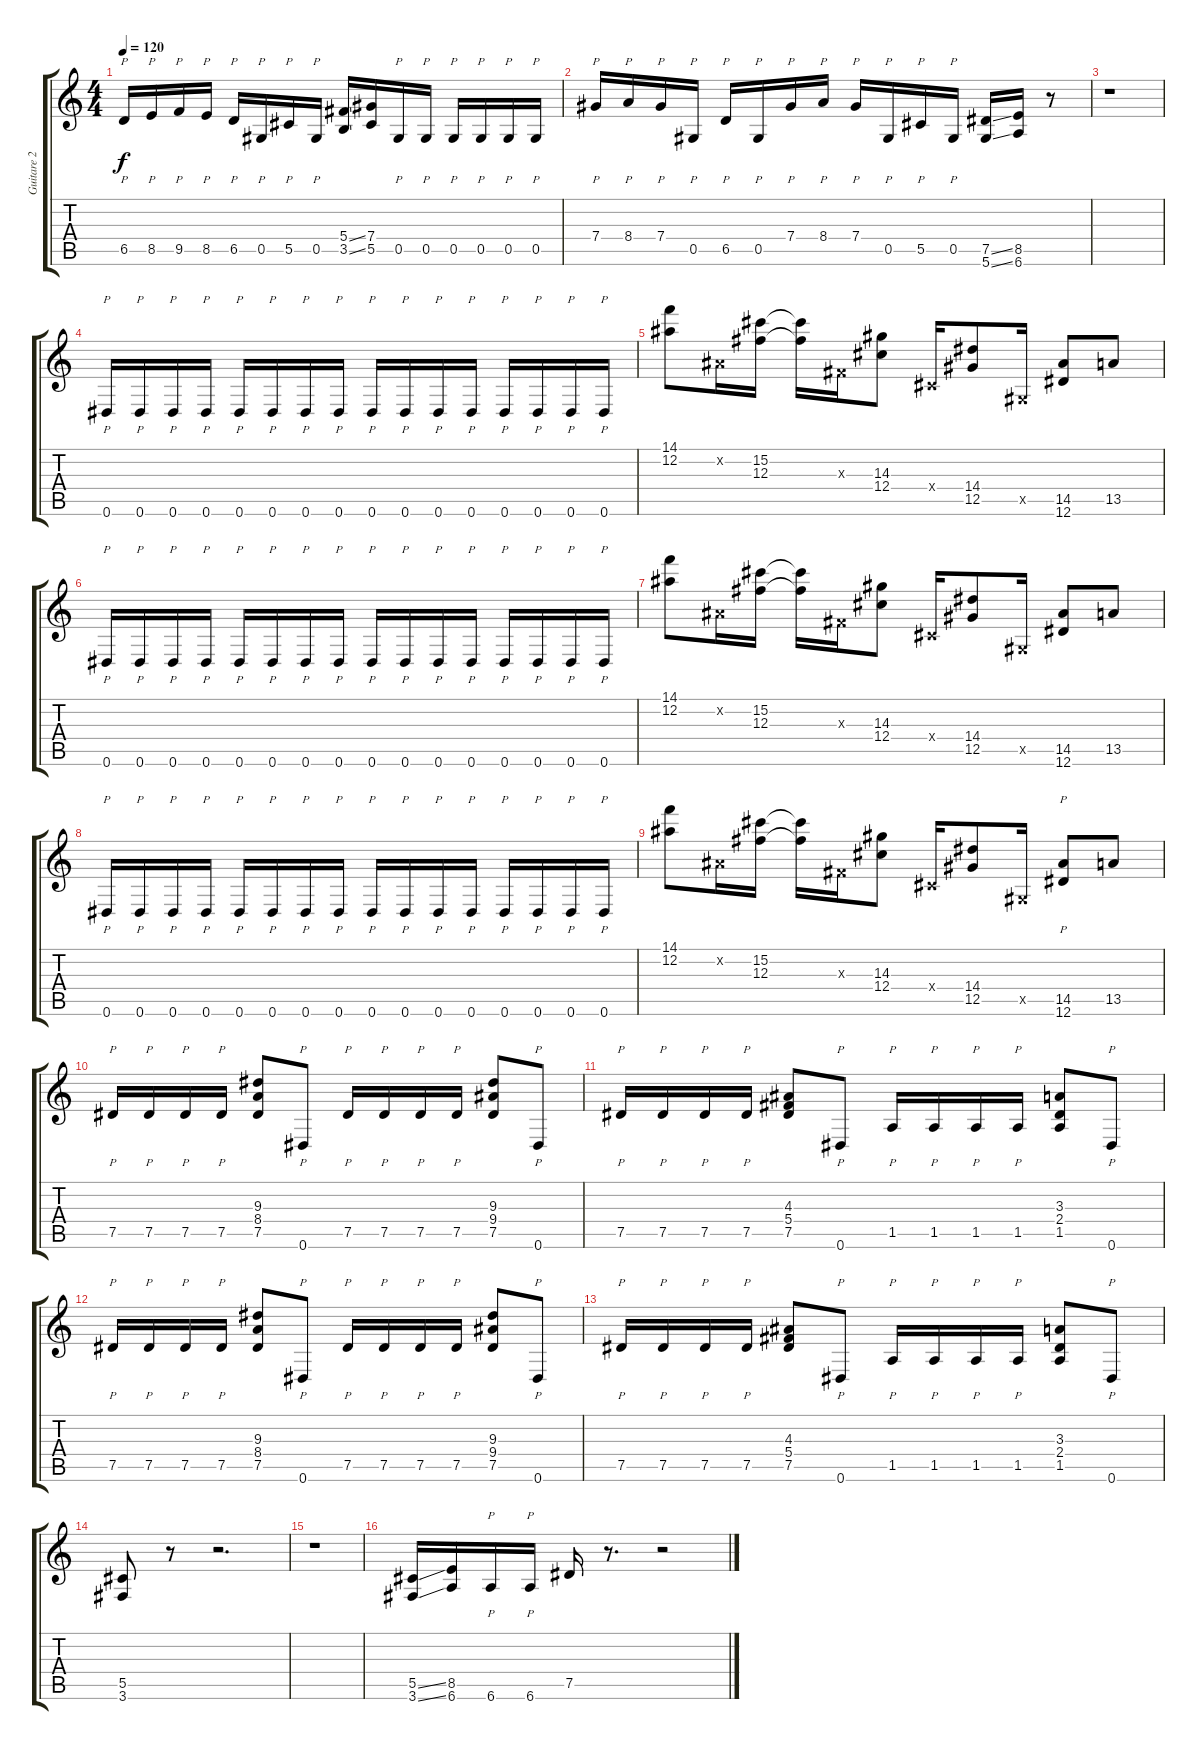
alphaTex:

\track ("Guitare 2" "Guitare 2") {instrument distortionguitar}
\staff {score tabs}
\tuning (Eb4 Bb3 Gb3 Db3 Ab2 Eb2) {hide}
\ts (4 4)
\tempo 120
\clef g2
\ks c
6.5.16{p dy f} 8.5.16{p} 9.5.16{p} 8.5.16{p} 6.5.16{p} 0.5.16{p} 5.5.16{p} 0.5.16{p} (5.4{ss} 3.5{ss}).16 (7.4 5.5).16 0.5.16{p} 0.5.16{p} 0.5.16{p} 0.5.16{p} 0.5.16{p} 0.5.16{p} |
7.4.16{p} 8.4.16{p} 7.4.16{p} 0.5.16{p} 6.5.16{p} 0.5.16{p} 7.4.16{p} 8.4.16{p} 7.4.16{p} 0.5.16{p} 5.5.16{p} 0.5.16{p} (7.5{ss} 5.6{ss}).16 (8.5 6.6).16 r.8 |
r.1 |
0.6.16{p} 0.6.16{p} 0.6.16{p} 0.6.16{p} 0.6.16{p} 0.6.16{p} 0.6.16{p} 0.6.16{p} 0.6.16{p} 0.6.16{p} 0.6.16{p} 0.6.16{p} 0.6.16{p} 0.6.16{p} 0.6.16{p} 0.6.16{p} |
(14.1 12.2).8 0.2{x}.16 (15.2 12.3).16 (15.2{t} 12.3{t}).16 0.3{x}.16 (14.3 12.4).8 0.4{x}.16 (14.4 12.5).8 0.5{x}.16 (14.5 12.6).8 13.5.8 |
0.6.16{p} 0.6.16{p} 0.6.16{p} 0.6.16{p} 0.6.16{p} 0.6.16{p} 0.6.16{p} 0.6.16{p} 0.6.16{p} 0.6.16{p} 0.6.16{p} 0.6.16{p} 0.6.16{p} 0.6.16{p} 0.6.16{p} 0.6.16{p} |
(14.1 12.2).8 0.2{x}.16 (15.2 12.3).16 (15.2{t} 12.3{t}).16 0.3{x}.16 (14.3 12.4).8 0.4{x}.16 (14.4 12.5).8 0.5{x}.16 (14.5 12.6).8 13.5.8 |
0.6.16{p} 0.6.16{p} 0.6.16{p} 0.6.16{p} 0.6.16{p} 0.6.16{p} 0.6.16{p} 0.6.16{p} 0.6.16{p} 0.6.16{p} 0.6.16{p} 0.6.16{p} 0.6.16{p} 0.6.16{p} 0.6.16{p} 0.6.16{p} |
(14.1 12.2).8 0.2{x}.16 (15.2 12.3).16 (15.2{t} 12.3{t}).16 0.3{x}.16 (14.3 12.4).8 0.4{x}.16 (14.4 12.5).8 0.5{x}.16 (14.5 12.6).8{p} 13.5.8 |
7.5.16{p} 7.5.16{p} 7.5.16{p} 7.5.16{p} (9.3 8.4 7.5).8 0.6.8{p} 7.5.16{p} 7.5.16{p} 7.5.16{p} 7.5.16{p} (9.3 9.4 7.5).8 0.6.8{p} |
7.5.16{p} 7.5.16{p} 7.5.16{p} 7.5.16{p} (4.3 5.4 7.5).8 0.6.8{p} 1.5.16{p} 1.5.16{p} 1.5.16{p} 1.5.16{p} (3.3 2.4 1.5).8 0.6.8{p} |
7.5.16{p} 7.5.16{p} 7.5.16{p} 7.5.16{p} (9.3 8.4 7.5).8 0.6.8{p} 7.5.16{p} 7.5.16{p} 7.5.16{p} 7.5.16{p} (9.3 9.4 7.5).8 0.6.8{p} |
7.5.16{p} 7.5.16{p} 7.5.16{p} 7.5.16{p} (4.3 5.4 7.5).8 0.6.8{p} 1.5.16{p} 1.5.16{p} 1.5.16{p} 1.5.16{p} (3.3 2.4 1.5).8 0.6.8{p} |
(5.5 3.6).8 r.8 r.2{d} |
r.1 |
(5.5{ss} 3.6{ss}).16 (8.5 6.6).16 6.6.16{p} 6.6.16{p} 7.5.16 r.8{d} r.2
